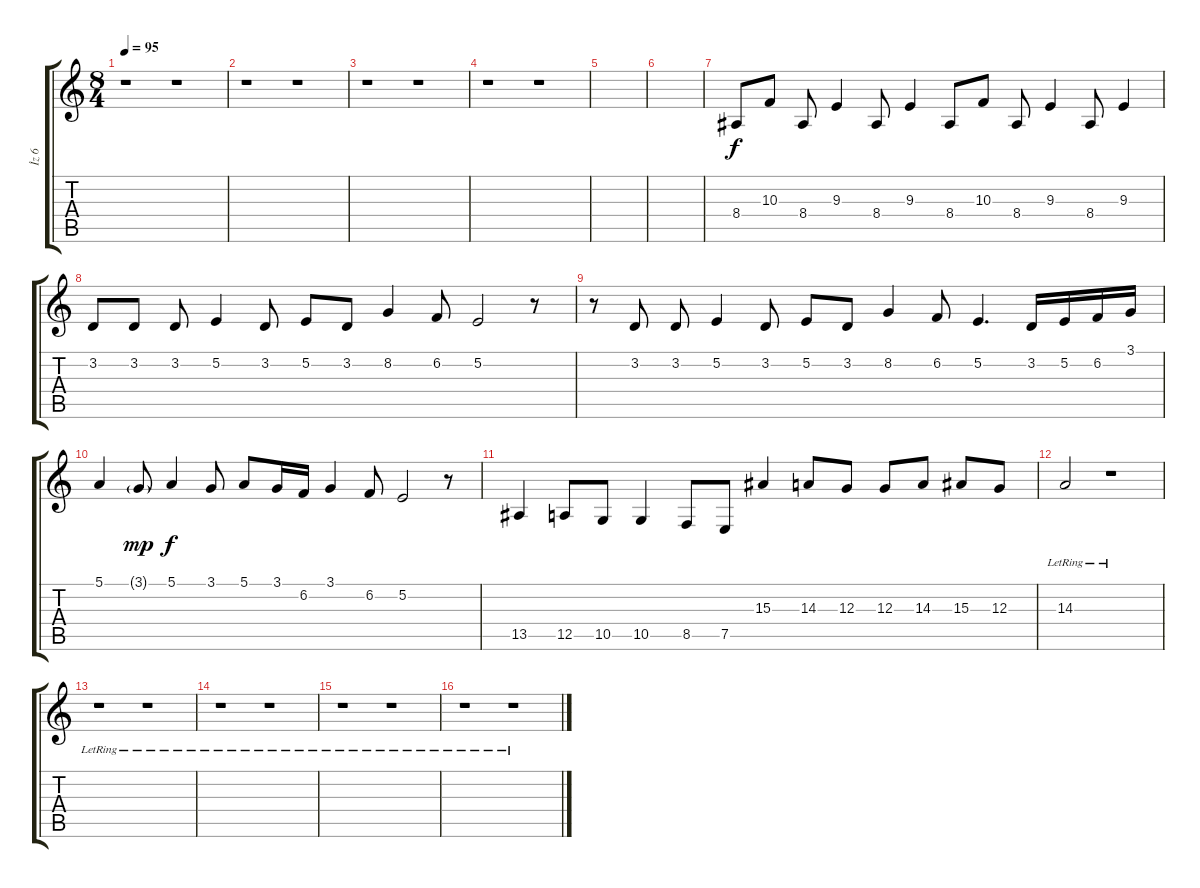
\track ("İz 6" "İz 6") {instrument stringensemble1}
\staff {score tabs}
\tuning (E4 B3 G3 D3 A2 E2) {hide}
\ts (8 4)
\tempo 95
\clef g2
\ks c
r.1{dy f} r.1 |
r.1 r.1 |
r.1 r.1 |
r.1 r.1 |
|
|
8.4.8 10.3.8 8.4.8 9.3.4 8.4.8 9.3.4 8.4.8 10.3.8 8.4.8 9.3.4 8.4.8 9.3.4 |
3.2.8 3.2.8 3.2.8 5.2.4 3.2.8 5.2.8 3.2.8 8.2.4 6.2.8 5.2.2 r.8 |
r.8 3.2.8 3.2.8 5.2.4 3.2.8 5.2.8 3.2.8 8.2.4 6.2.8 5.2.4{d} 3.2.16 5.2.16 6.2.16 3.1.16 |
5.1.4 3.1{g}.8{dy mp} 5.1.4{dy f} 3.1.8 5.1.8 3.1.16 6.2.16 3.1.4 6.2.8 5.2.2 r.8 |
13.5.4 12.5.8 10.5.8 10.5.4 8.5.8 7.5.8 15.3.4 14.3.8 12.3.8 12.3.8 14.3.8 15.3.8 12.3.8 |
14.3{lr}.2 r.1 |
r.1 r.1 |
r.1 r.1 |
r.1 r.1 |
r.1 r.1
